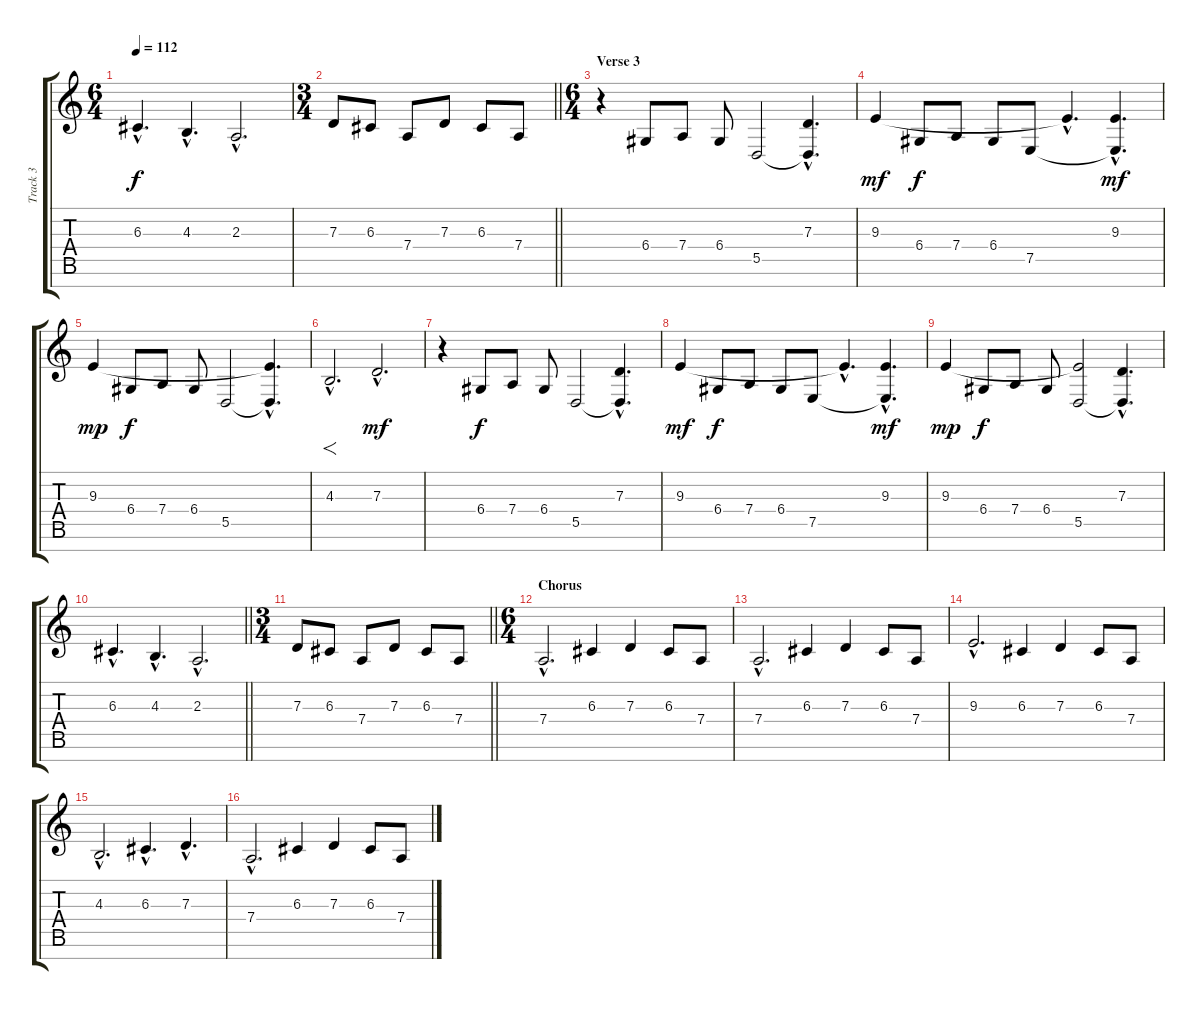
\track ("Track 3" "Track 3") {instrument stringensemble1}
\staff {score tabs}
\tuning (E4 B3 G3 D3 A2 E2 B1) {hide}
\ts (6 4)
\tempo 112
\clef g2
\ks c
6.3{hac}.4{d dy f} 4.3{hac}.4{d} 2.3{hac}.2{d} |
\ts (3 4)
\barLineRight lightlight
7.3.8 6.3.8 7.4.8 7.3.8 6.3.8 7.4.8 |
\ts (6 4)
\section ("" "Verse 3")
r.4 6.4.8 7.4.8 6.4.8 5.5.2 (7.3{hac} 5.5{hac t}).4{d} |
9.3.4{dy mf} 6.4.8{dy f} 7.4.8 6.4.8 7.5.8 9.3{hac t}.4{d} (9.3{hac} 7.5{hac t}).4{d dy mf} |
9.3.4{dy mp} 6.4.8{dy f} 7.4.8 6.4.8 5.5.2 (9.3{hac t} 5.5{hac t}).4{d} |
4.3{hac}.2{f d} 7.3{hac}.2{d dy mf} |
r.4 6.4.8{dy f} 7.4.8 6.4.8 5.5.2 (7.3{hac} 5.5{hac t}).4{d} |
9.3.4{dy mf} 6.4.8{dy f} 7.4.8 6.4.8 7.5.8 9.3{hac t}.4{d} (9.3{hac} 7.5{hac t}).4{d dy mf} |
9.3.4{dy mp} 6.4.8{dy f} 7.4.8 6.4.8 (9.3{t} 5.5).2 (7.3{hac} 5.5{hac t}).4{d} |
\barLineRight lightlight
6.3{hac}.4{d} 4.3{hac}.4{d} 2.3{hac}.2{d} |
\ts (3 4)
\barLineRight lightlight
7.3.8 6.3.8 7.4.8 7.3.8 6.3.8 7.4.8 |
\ts (6 4)
\section ("" "Chorus")
7.4{hac}.2{d} 6.3.4 7.3.4 6.3.8 7.4.8 |
7.4{hac}.2{d} 6.3.4 7.3.4 6.3.8 7.4.8 |
9.3{hac}.2{d} 6.3.4 7.3.4 6.3.8 7.4.8 |
4.3{hac}.2{d} 6.3{hac}.4{d} 7.3{hac}.4{d} |
7.4{hac}.2{d} 6.3.4 7.3.4 6.3.8 7.4.8
